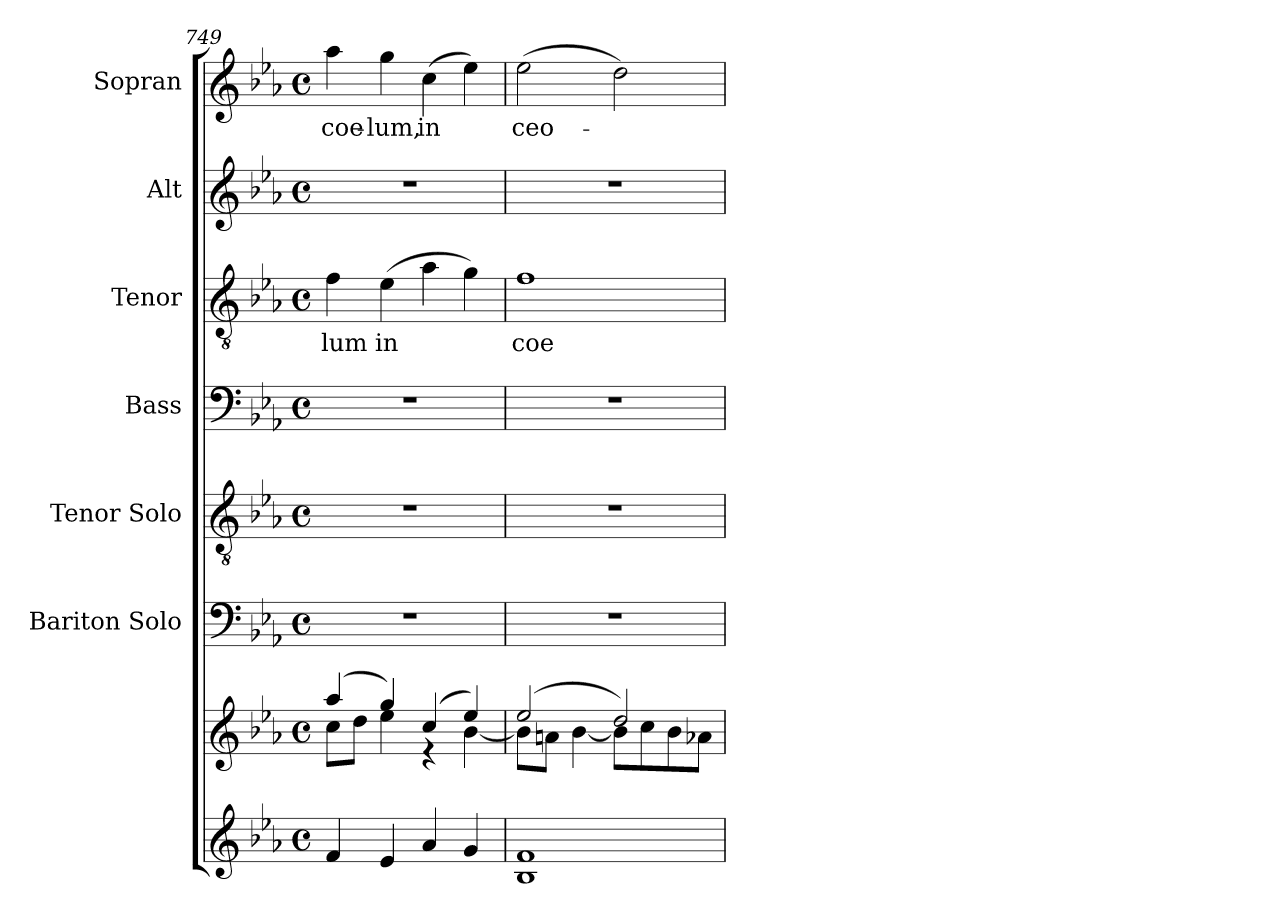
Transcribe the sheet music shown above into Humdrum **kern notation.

**kern	**kern	**kern	**kern	**kern	**kern	**text	**kern	**kern	**text
*part7	*part7	*part6	*part5	*part4	*part3	*part3	*part2	*part1	*part1
*staff8	*staff7	*staff6	*staff5	*staff4	*staff3	*staff3	*staff2	*staff1	*staff1
*	*	*I"Bariton Solo	*I"Tenor Solo	*I"Bass	*I"Tenor	*	*I"Alt	*I"Sopran	*
*	*	*	*	*I'B.	*I'T.	*	*I'A.	*I'S.	*
*clefG2	*clefG2	*clefF4	*clefGv2	*clefF4	*clefGv2	*	*clefG2	*clefG2	*
*k[b-e-a-]	*k[b-e-a-]	*k[b-e-a-]	*k[b-e-a-]	*k[b-e-a-]	*k[b-e-a-]	*	*k[b-e-a-]	*k[b-e-a-]	*
*E-:	*E-:	*E-:	*E-:	*E-:	*E-:	*	*E-:	*E-:	*
*M4/4	*M4/4	*M4/4	*M4/4	*M4/4	*M4/4	*	*M4/4	*M4/4	*
*met(c)	*met(c)	*met(c)	*met(c)	*met(c)	*met(c)	*	*met(c)	*met(c)	*
=749	=749	=749	=749	=749	=749	=749	=749	=749	=749
*	*^	*	*	*	*	*	*	*	*
!	!	!	!	!	!	!	!LO:LY:b	!	!	!LO:LY:b
4f/	(4aa-/	8cc\L	1r	1r	1r	4f\	-lum	1r	4aa-\	coe-
.	.	8dd\J	.	.	.	.	.	.	.	.
!	!	!	!	!	!	!	!LO:LY:b	!	!	!LO:LY:b
4e-/	4gg/)	4ee-\	.	.	.	(>4e-\	in	.	4gg\	-lum,
!	!	!	!	!	!	!	!	!	!	!LO:LY:b
4a-/	(4cc/	4re	.	.	.	4a-\	.	.	(>4cc\	in
4g/	4ee-/)	[<4b-\	.	.	.	4g\)	.	.	4ee-\)	.
=750	=750	=750	=750	=750	=750	=750	=750	=750	=750	=750
!	!	!	!	!	!	!	!LO:LY:b	!	!	!LO:LY:b
1B- 1f	(2ee-/	8b-\L]	1r	1r	1r	1f	coe-	1r	(>2ee-\	ceo-
.	.	8an\J	.	.	.	.	.	.	.	.
.	.	[<4b-\	.	.	.	.	.	.	.	.
.	2dd/)	8b-\L]	.	.	.	.	.	.	2dd\)	.
.	.	8cc\	.	.	.	.	.	.	.	.
.	.	8b-\	.	.	.	.	.	.	.	.
.	.	8a-X\J	.	.	.	.	.	.	.	.
*	*v	*v	*	*	*	*	*	*	*	*
=	=	=	=	=	=	=	=	=	=
*-	*-	*-	*-	*-	*-	*-	*-	*-	*-
